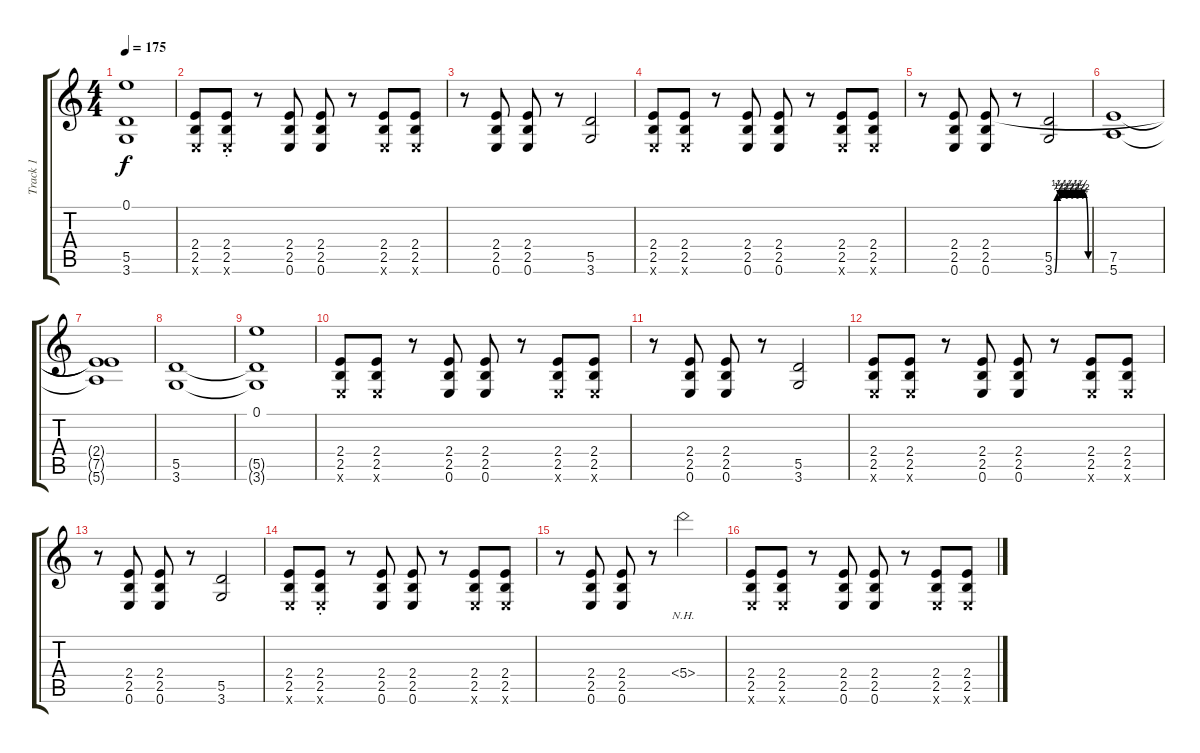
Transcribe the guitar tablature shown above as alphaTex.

\track ("Track 1" "Track 1") {instrument distortionguitar}
\staff {score tabs}
\tuning (E4 B3 G3 D3 A2 E2) {hide}
\ts (4 4)
\tempo 175
\clef g2
\ks c
(0.1 5.5{t} 3.6{t}).1{dy f} |
(2.4 2.5 0.6{x}).8 (2.4{st} 2.5{st} 0.6{x}).8 r.8 (2.4 2.5 0.6).8 (2.4 2.5 0.6).8 r.8 (2.4 2.5 0.6{x}).8 (2.4 2.5 0.6{x}).8 |
r.8 (2.4 2.5 0.6).8 (2.4 2.5 0.6).8 r.8 (5.5 3.6).2 |
(2.4 2.5 0.6{x}).8 (2.4 2.5 0.6{x}).8 r.8 (2.4 2.5 0.6).8 (2.4 2.5 0.6).8 r.8 (2.4 2.5 0.6{x}).8 (2.4 2.5 0.6{x}).8 |
r.8 (2.4 2.5 0.6).8 (2.4 2.5 0.6).8 r.8 (5.5 3.6{be (custom 0 0 5 2 10 1 14 2 20 1 25 2 30 1 34 2 39 1 44 2 49 1 52 2 60 0)}).2 |
(7.5 5.6).1 |
(2.4{t} 7.5{t} 5.6{t}).1 |
(5.5 3.6).1 |
(0.1 5.5{t} 3.6{t}).1 |
(2.4 2.5 0.6{x}).8 (2.4 2.5 0.6{x}).8 r.8 (2.4 2.5 0.6).8 (2.4 2.5 0.6).8 r.8 (2.4 2.5 0.6{x}).8 (2.4 2.5 0.6{x}).8 |
r.8 (2.4 2.5 0.6).8 (2.4 2.5 0.6).8 r.8 (5.5 3.6).2 |
(2.4 2.5 0.6{x}).8 (2.4 2.5 0.6{x}).8 r.8 (2.4 2.5 0.6).8 (2.4 2.5 0.6).8 r.8 (2.4 2.5 0.6{x}).8 (2.4 2.5 0.6{x}).8 |
r.8 (2.4 2.5 0.6).8 (2.4 2.5 0.6).8 r.8 (5.5 3.6).2 |
(2.4 2.5 0.6{x}).8 (2.4{st} 2.5{st} 0.6{x}).8 r.8 (2.4 2.5 0.6).8 (2.4 2.5 0.6).8 r.8 (2.4 2.5 0.6{x}).8 (2.4 2.5 0.6{x}).8 |
r.8 (2.4 2.5 0.6).8 (2.4 2.5 0.6).8 r.8 5.4{nh}.2 |
(2.4 2.5 0.6{x}).8 (2.4 2.5 0.6{x}).8 r.8 (2.4 2.5 0.6).8 (2.4 2.5 0.6).8 r.8 (2.4 2.5 0.6{x}).8 (2.4 2.5 0.6{x}).8
